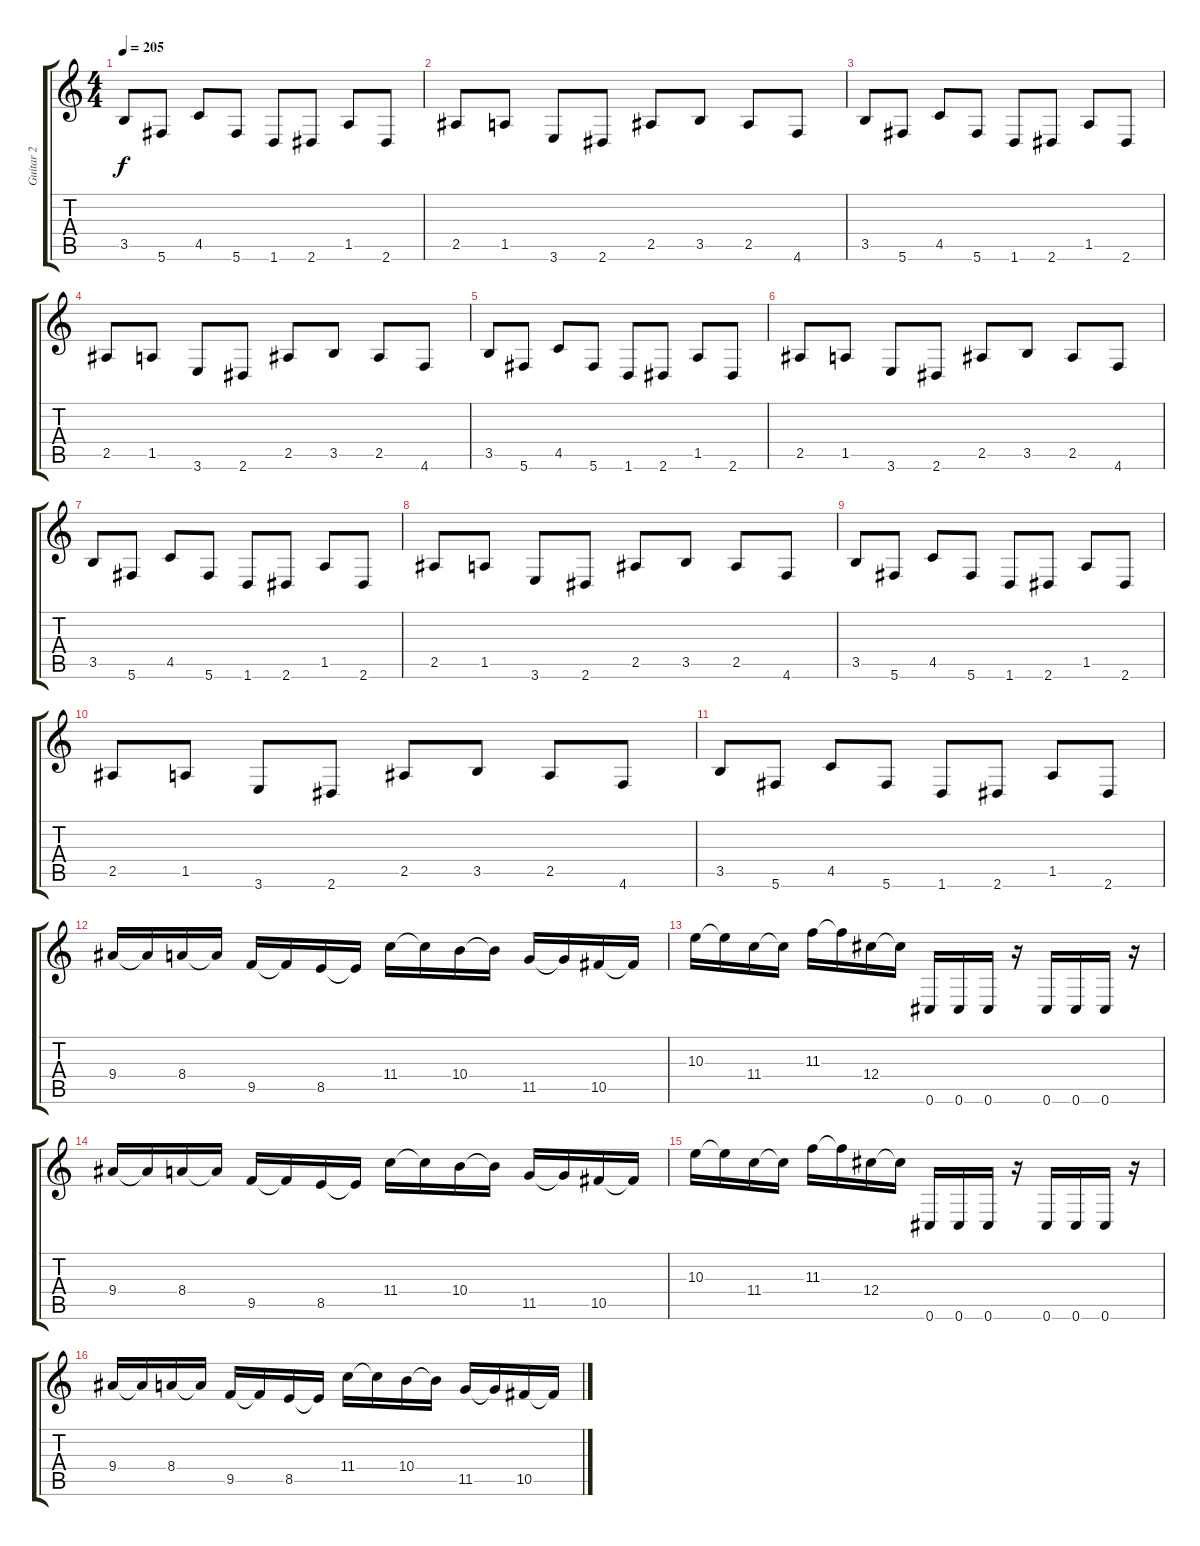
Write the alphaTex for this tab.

\track ("Guitar 2" "Guitar 2") {instrument distortionguitar}
\staff {score tabs}
\tuning (Eb4 Bb3 Gb3 Db3 Ab2 Db2) {hide}
\ts (4 4)
\tempo 205
\clef g2
\ks c
3.5.8{dy f} 5.6.8 4.5.8 5.6.8 1.6.8 2.6.8 1.5.8 2.6.8 |
2.5.8 1.5.8 3.6.8 2.6.8 2.5.8 3.5.8 2.5.8 4.6.8 |
3.5.8 5.6.8 4.5.8 5.6.8 1.6.8 2.6.8 1.5.8 2.6.8 |
2.5.8 1.5.8 3.6.8 2.6.8 2.5.8 3.5.8 2.5.8 4.6.8 |
3.5.8 5.6.8 4.5.8 5.6.8 1.6.8 2.6.8 1.5.8 2.6.8 |
2.5.8 1.5.8 3.6.8 2.6.8 2.5.8 3.5.8 2.5.8 4.6.8 |
3.5.8 5.6.8 4.5.8 5.6.8 1.6.8 2.6.8 1.5.8 2.6.8 |
2.5.8 1.5.8 3.6.8 2.6.8 2.5.8 3.5.8 2.5.8 4.6.8 |
3.5.8 5.6.8 4.5.8 5.6.8 1.6.8 2.6.8 1.5.8 2.6.8 |
2.5.8 1.5.8 3.6.8 2.6.8 2.5.8 3.5.8 2.5.8 4.6.8 |
3.5.8 5.6.8 4.5.8 5.6.8 1.6.8 2.6.8 1.5.8 2.6.8 |
9.4.16 9.4{t}.16 8.4.16 8.4{t}.16 9.5.16 9.5{t}.16 8.5.16 8.5{t}.16 11.4.16 11.4{t}.16 10.4.16 10.4{t}.16 11.5.16 11.5{t}.16 10.5.16 10.5{t}.16 |
10.3.16 10.3{t}.16 11.4.16 11.4{t}.16 11.3.16 11.3{t}.16 12.4.16 12.4{t}.16 0.6.16 0.6.16 0.6.16 r.16 0.6.16 0.6.16 0.6.16 r.16 |
9.4.16 9.4{t}.16 8.4.16 8.4{t}.16 9.5.16 9.5{t}.16 8.5.16 8.5{t}.16 11.4.16 11.4{t}.16 10.4.16 10.4{t}.16 11.5.16 11.5{t}.16 10.5.16 10.5{t}.16 |
10.3.16 10.3{t}.16 11.4.16 11.4{t}.16 11.3.16 11.3{t}.16 12.4.16 12.4{t}.16 0.6.16 0.6.16 0.6.16 r.16 0.6.16 0.6.16 0.6.16 r.16 |
9.4.16 9.4{t}.16 8.4.16 8.4{t}.16 9.5.16 9.5{t}.16 8.5.16 8.5{t}.16 11.4.16 11.4{t}.16 10.4.16 10.4{t}.16 11.5.16 11.5{t}.16 10.5.16 10.5{t}.16
